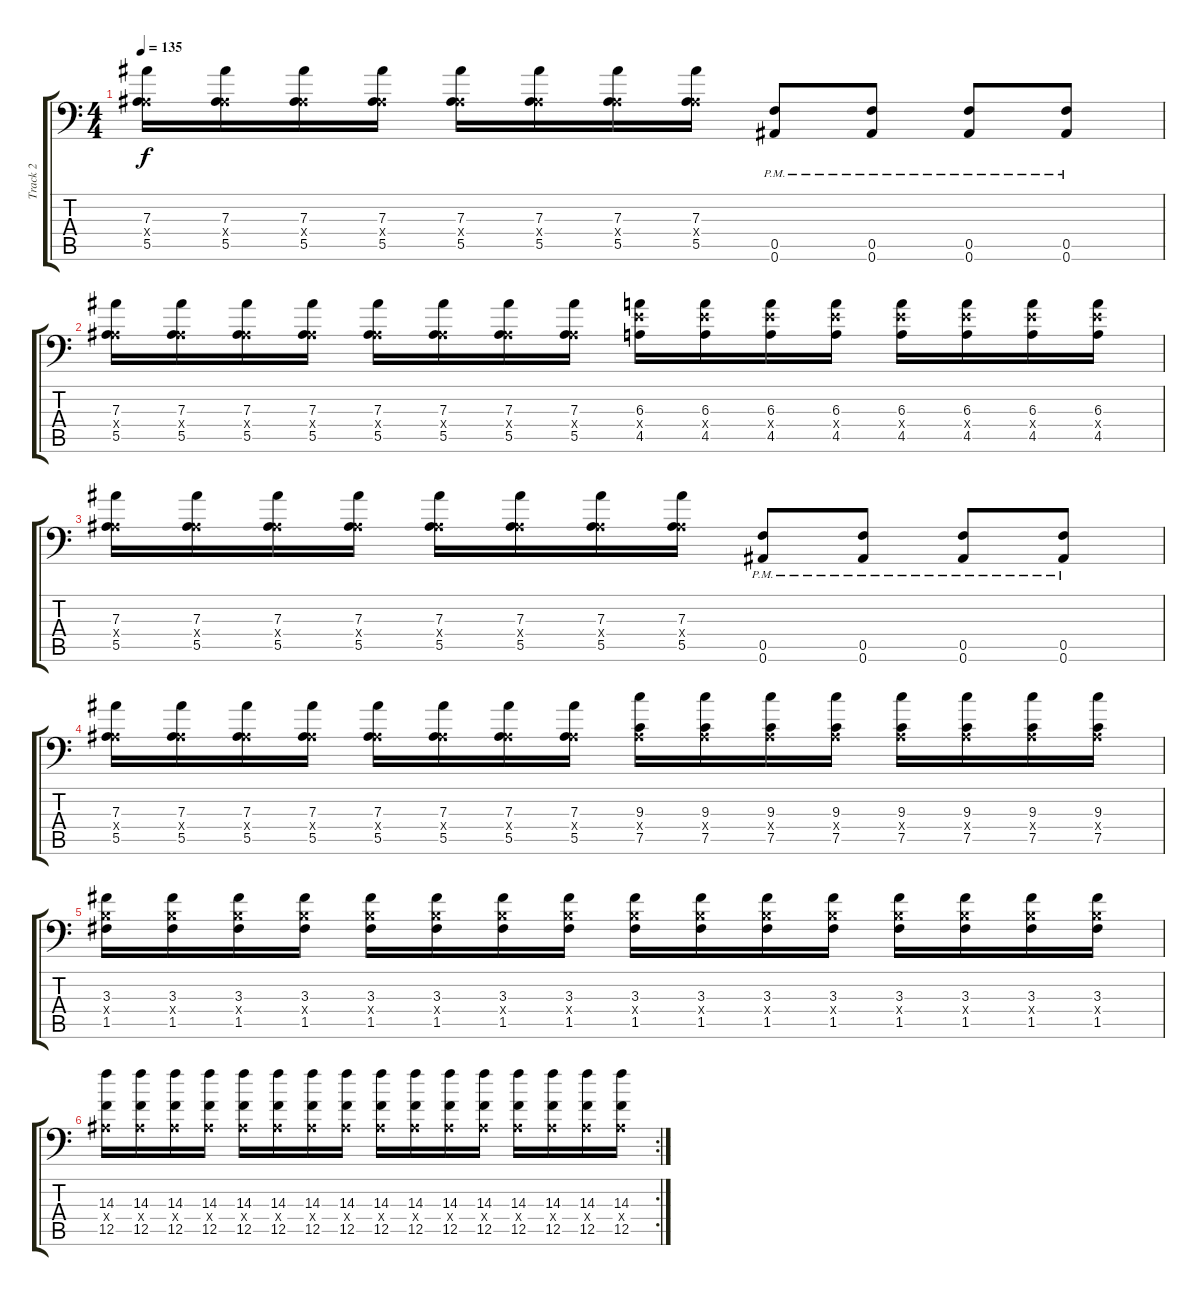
\track ("Track 2" "Track 2") {instrument distortionguitar}
\staff {score tabs}
\tuning (C4 G3 Eb3 Bb2 F2 Bb1) {hide}
\ts (4 4)
\tempo 135
\clef f4
\ks c
(7.3 0.4{x} 5.5).16{dy f} (7.3 0.4{x} 5.5).16 (7.3 0.4{x} 5.5).16 (7.3 0.4{x} 5.5).16 (7.3 0.4{x} 5.5).16 (7.3 0.4{x} 5.5).16 (7.3 0.4{x} 5.5).16 (7.3 0.4{x} 5.5).16 (0.5{pm} 0.6{pm}).8 (0.5{pm} 0.6{pm}).8 (0.5{pm} 0.6{pm}).8 (0.5{pm} 0.6{pm}).8 |
(7.3 0.4{x} 5.5).16 (7.3 0.4{x} 5.5).16 (7.3 0.4{x} 5.5).16 (7.3 0.4{x} 5.5).16 (7.3 0.4{x} 5.5).16 (7.3 0.4{x} 5.5).16 (7.3 0.4{x} 5.5).16 (7.3 0.4{x} 5.5).16 (6.3 6.4{x} 4.5).16 (6.3 6.4{x} 4.5).16 (6.3 6.4{x} 4.5).16 (6.3 6.4{x} 4.5).16 (6.3 6.4{x} 4.5).16 (6.3 6.4{x} 4.5).16 (6.3 6.4{x} 4.5).16 (6.3 6.4{x} 4.5).16 |
(7.3 0.4{x} 5.5).16 (7.3 0.4{x} 5.5).16 (7.3 0.4{x} 5.5).16 (7.3 0.4{x} 5.5).16 (7.3 0.4{x} 5.5).16 (7.3 0.4{x} 5.5).16 (7.3 0.4{x} 5.5).16 (7.3 0.4{x} 5.5).16 (0.5{pm} 0.6{pm}).8 (0.5{pm} 0.6{pm}).8 (0.5{pm} 0.6{pm}).8 (0.5{pm} 0.6{pm}).8 |
(7.3 0.4{x} 5.5).16 (7.3 0.4{x} 5.5).16 (7.3 0.4{x} 5.5).16 (7.3 0.4{x} 5.5).16 (7.3 0.4{x} 5.5).16 (7.3 0.4{x} 5.5).16 (7.3 0.4{x} 5.5).16 (7.3 0.4{x} 5.5).16 (9.3 0.4{x} 7.5).16 (9.3 0.4{x} 7.5).16 (9.3 0.4{x} 7.5).16 (9.3 0.4{x} 7.5).16 (9.3 0.4{x} 7.5).16 (9.3 0.4{x} 7.5).16 (9.3 0.4{x} 7.5).16 (9.3 0.4{x} 7.5).16 |
(3.3 1.4{x} 1.5).16 (3.3 1.4{x} 1.5).16 (3.3 1.4{x} 1.5).16 (3.3 1.4{x} 1.5).16 (3.3 1.4{x} 1.5).16 (3.3 1.4{x} 1.5).16 (3.3 1.4{x} 1.5).16 (3.3 1.4{x} 1.5).16 (3.3 1.4{x} 1.5).16 (3.3 1.4{x} 1.5).16 (3.3 1.4{x} 1.5).16 (3.3 1.4{x} 1.5).16 (3.3 1.4{x} 1.5).16 (3.3 1.4{x} 1.5).16 (3.3 1.4{x} 1.5).16 (3.3 1.4{x} 1.5).16 |
\rc 2
(14.3 0.4{x} 12.5).16 (14.3 0.4{x} 12.5).16 (14.3 0.4{x} 12.5).16 (14.3 0.4{x} 12.5).16 (14.3 0.4{x} 12.5).16 (14.3 0.4{x} 12.5).16 (14.3 0.4{x} 12.5).16 (14.3 0.4{x} 12.5).16 (14.3 0.4{x} 12.5).16 (14.3 0.4{x} 12.5).16 (14.3 0.4{x} 12.5).16 (14.3 0.4{x} 12.5).16 (14.3 0.4{x} 12.5).16 (14.3 0.4{x} 12.5).16 (14.3 0.4{x} 12.5).16 (14.3 0.4{x} 12.5).16
